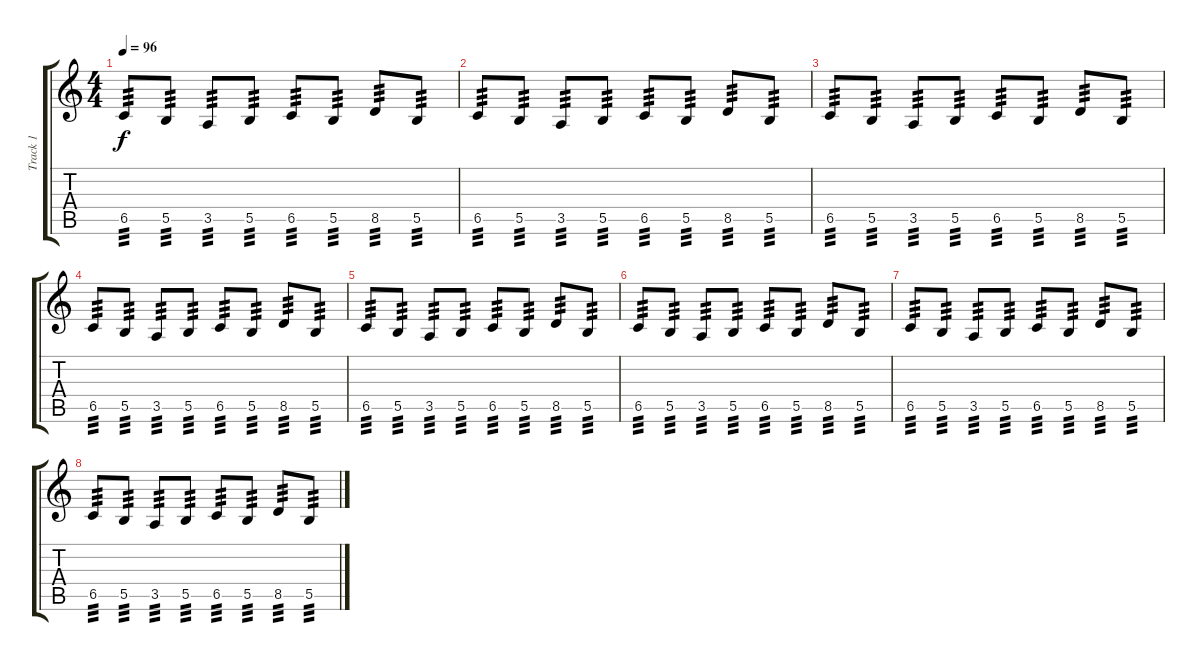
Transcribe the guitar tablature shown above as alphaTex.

\track ("Track 1" "Track 1") {instrument distortionguitar}
\staff {score tabs}
\tuning (Db4 Ab3 E3 B2 Gb2 B1) {hide}
\ts (4 4)
\tempo 96
\clef g2
\ks c
6.5.8{tp 3 dy f} 5.5.8{tp 3} 3.5.8{tp 3} 5.5.8{tp 3} 6.5.8{tp 3} 5.5.8{tp 3} 8.5.8{tp 3} 5.5.8{tp 3} |
6.5.8{tp 3} 5.5.8{tp 3} 3.5.8{tp 3} 5.5.8{tp 3} 6.5.8{tp 3} 5.5.8{tp 3} 8.5.8{tp 3} 5.5.8{tp 3} |
6.5.8{tp 3} 5.5.8{tp 3} 3.5.8{tp 3} 5.5.8{tp 3} 6.5.8{tp 3} 5.5.8{tp 3} 8.5.8{tp 3} 5.5.8{tp 3} |
6.5.8{tp 3} 5.5.8{tp 3} 3.5.8{tp 3} 5.5.8{tp 3} 6.5.8{tp 3} 5.5.8{tp 3} 8.5.8{tp 3} 5.5.8{tp 3} |
6.5.8{tp 3} 5.5.8{tp 3} 3.5.8{tp 3} 5.5.8{tp 3} 6.5.8{tp 3} 5.5.8{tp 3} 8.5.8{tp 3} 5.5.8{tp 3} |
6.5.8{tp 3} 5.5.8{tp 3} 3.5.8{tp 3} 5.5.8{tp 3} 6.5.8{tp 3} 5.5.8{tp 3} 8.5.8{tp 3} 5.5.8{tp 3} |
6.5.8{tp 3} 5.5.8{tp 3} 3.5.8{tp 3} 5.5.8{tp 3} 6.5.8{tp 3} 5.5.8{tp 3} 8.5.8{tp 3} 5.5.8{tp 3} |
6.5.8{tp 3} 5.5.8{tp 3} 3.5.8{tp 3} 5.5.8{tp 3} 6.5.8{tp 3} 5.5.8{tp 3} 8.5.8{tp 3} 5.5.8{tp 3}
